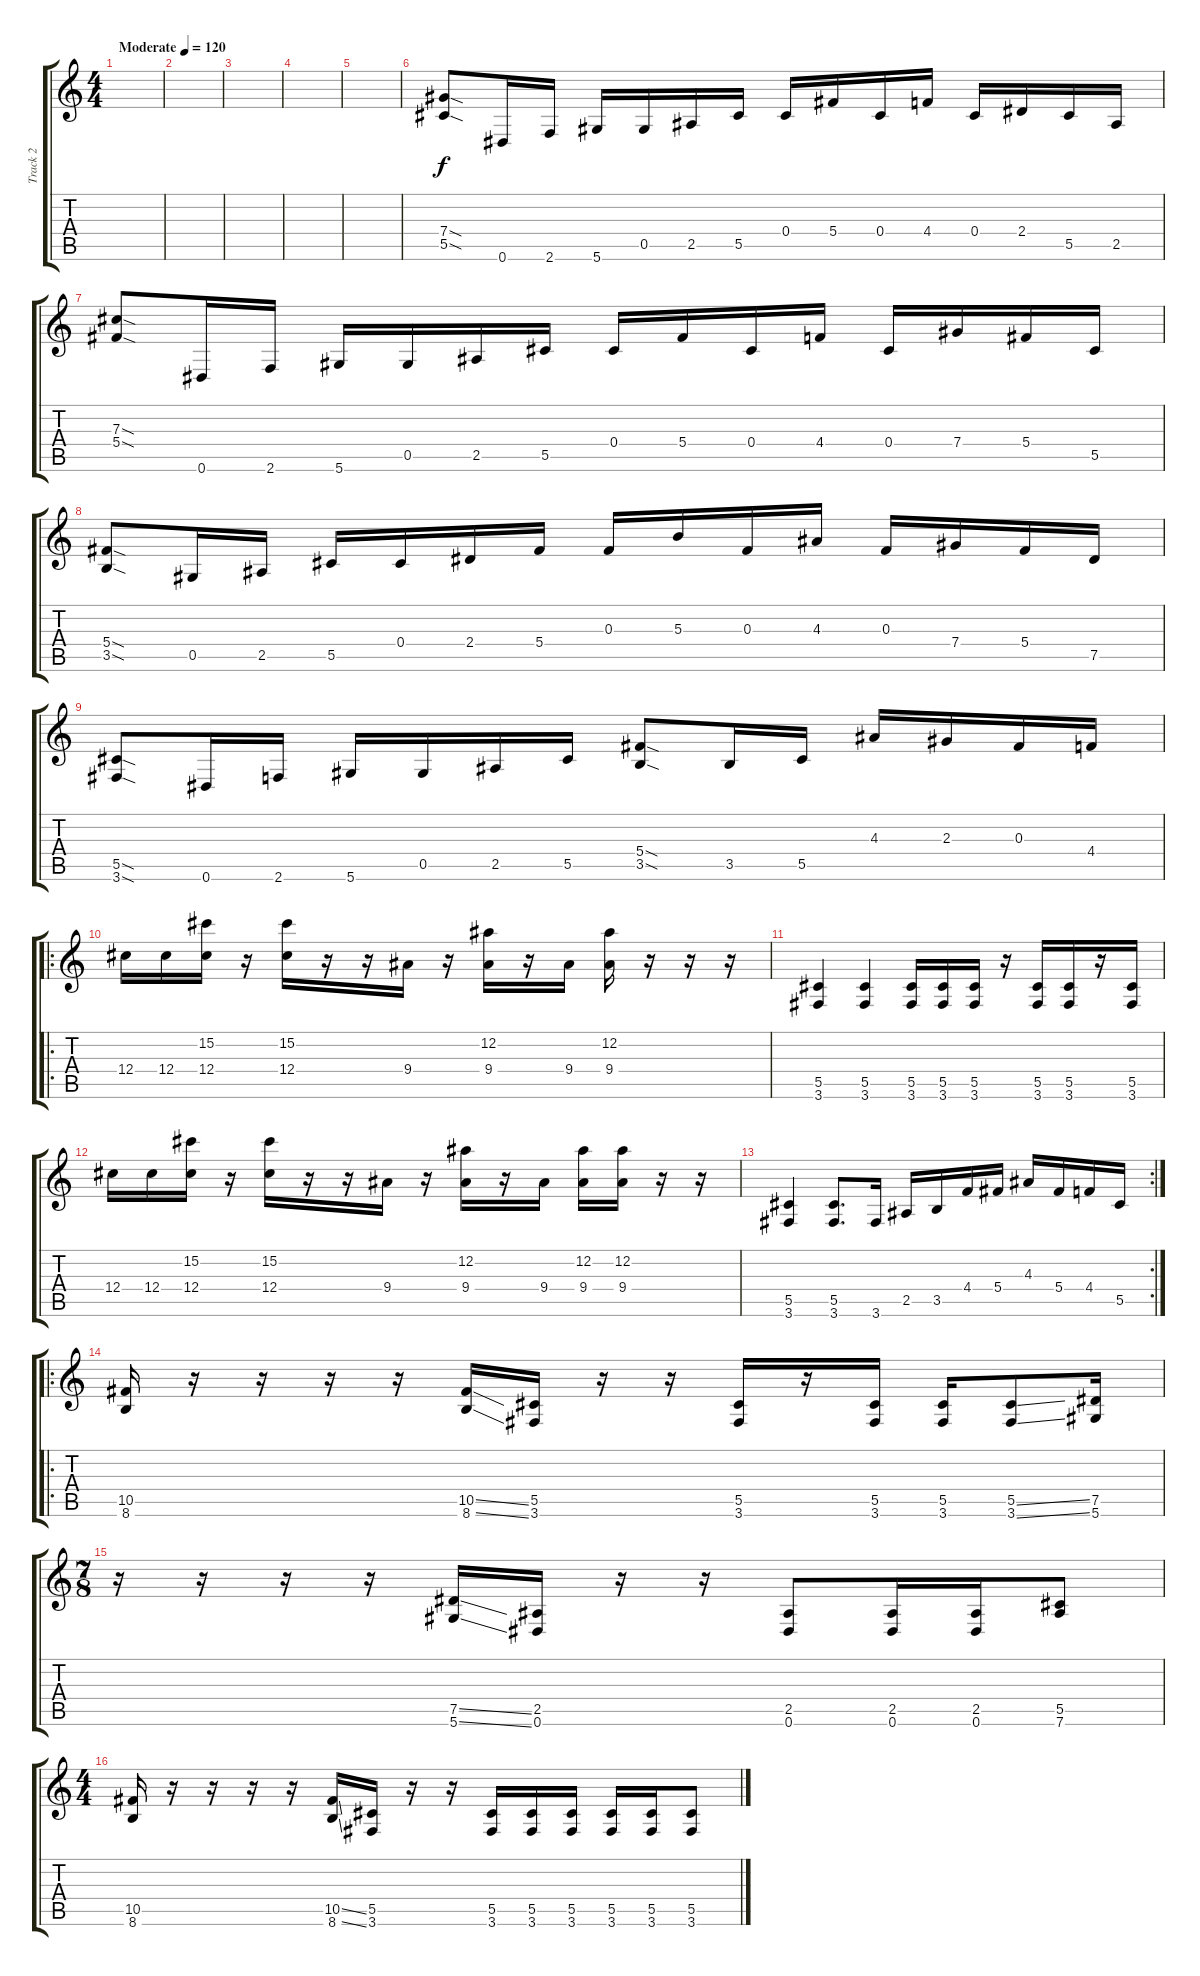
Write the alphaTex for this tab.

\track ("Track 2" "Track 2") {instrument distortionguitar}
\staff {score tabs}
\tuning (Eb4 Bb3 Gb3 Db3 Ab2 Eb2) {hide}
\ts (4 4)
\tempo (120 "Moderate")
\clef g2
\ks c
|
|
|
|
|
(7.4{sod} 5.5{sod}).8 0.6.16 2.6.16 5.6.16 0.5.16 2.5.16 5.5.16 0.4.16 5.4.16 0.4.16 4.4.16 0.4.16 2.4.16 5.5.16 2.5.16 |
(7.3{sod} 5.4{sod}).8 0.6.16 2.6.16 5.6.16 0.5.16 2.5.16 5.5.16 0.4.16 5.4.16 0.4.16 4.4.16 0.4.16 7.4.16 5.4.16 5.5.16 |
(5.4{sod} 3.5{sod}).8 0.5.16 2.5.16 5.5.16 0.4.16 2.4.16 5.4.16 0.3.16 5.3.16 0.3.16 4.3.16 0.3.16 7.4.16 5.4.16 7.5.16 |
(5.5{sod} 3.6{sod}).8 0.6.16 2.6.16 5.6.16 0.5.16 2.5.16 5.5.16 (5.4{sod} 3.5{sod}).8 3.5.16 5.5.16 4.3.16 2.3.16 0.3.16 4.4.16 |
\ro
12.4.16 12.4.16 (15.2 12.4).16 r.16 (15.2 12.4).16 r.16 r.16 9.4.16 r.16 (12.2 9.4).16 r.16 9.4.16 (12.2 9.4).16 r.16 r.16 r.16 |
(5.5 3.6).4 (5.5 3.6).4 (5.5 3.6).16 (5.5 3.6).16 (5.5 3.6).16 r.16 (5.5 3.6).16 (5.5 3.6).16 r.16 (5.5 3.6).16 |
12.4.16 12.4.16 (15.2 12.4).16 r.16 (15.2 12.4).16 r.16 r.16 9.4.16 r.16 (12.2 9.4).16 r.16 9.4.16 (12.2 9.4).16 (12.2 9.4).16 r.16 r.16 |
\rc 2
(5.5 3.6).4 (5.5 3.6).8{d} 3.6.16 2.5.16 3.5.16 4.4.16 5.4.16 4.3.16 5.4.16 4.4.16 5.5.16 |
\ro
(10.5 8.6).16 r.16 r.16 r.16 r.16 (10.5{ss} 8.6{ss}).16 (5.5 3.6).16 r.16 r.16 (5.5 3.6).16 r.16 (5.5 3.6).16 (5.5 3.6).16 (5.5{ss} 3.6{ss}).8 (7.5 5.6).16 |
\ts (7 8)
r.16 r.16 r.16 r.16 (7.5{ss} 5.6{ss}).16 (2.5 0.6).16 r.16 r.16 (2.5 0.6).8 (2.5 0.6).16 (2.5 0.6).16 (5.5 7.6).8 |
\ts (4 4)
(10.5 8.6).16 r.16 r.16 r.16 r.16 (10.5{ss} 8.6{ss}).16 (5.5 3.6).16 r.16 r.16 (5.5 3.6).16 (5.5 3.6).16 (5.5 3.6).16 (5.5 3.6).16 (5.5 3.6).16 (5.5{ss} 3.6{ss}).8
